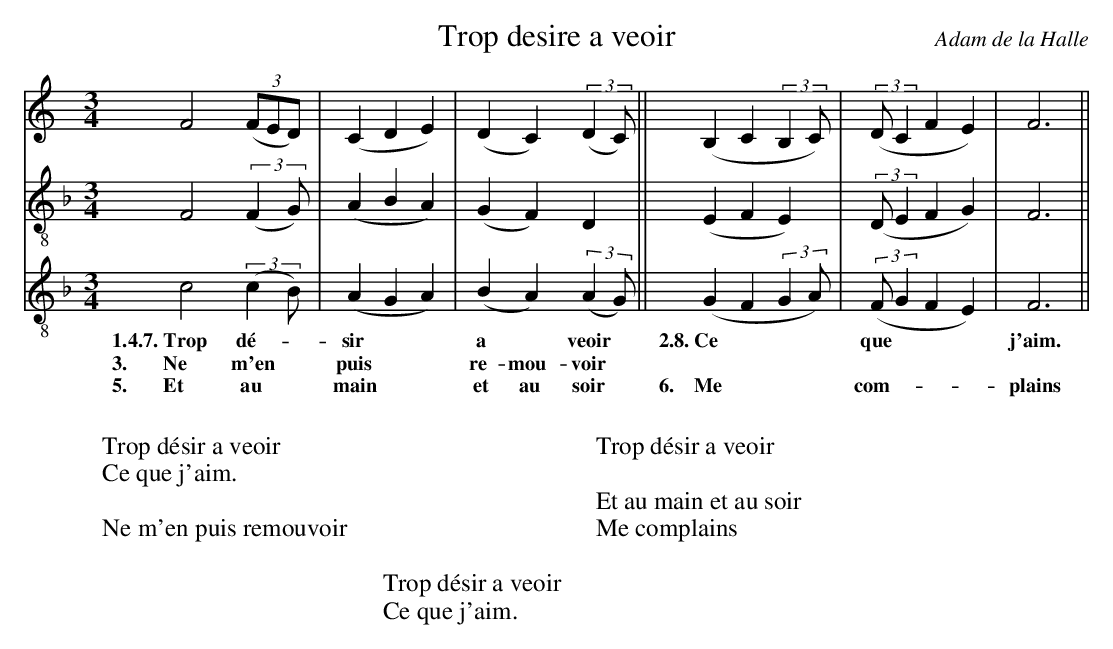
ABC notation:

X:1
T:Trop desire a veoir
C:Adam de la Halle
M:3/4
L:1/4
Q:1/4=120
K:F Lydian
V:1 clef=treble
V:2 clef=treble_8
V:3 clef=treble_8
[V:1][K:C]  F2      ((3F/E/D/)|(C D E) |(D  C) ((3:2:2DC/)  ||   (B,C (3:2:2B,C/) |((3:2:2D/C F  E)  | F3  ||
[V:2][K:F]  F,2 ((3:2:2F,G,/) |(A,B,A,)|(G, F,)       D,    ||   (E,F,E,)         |((3:2:2D,/E,F, G,)| F,3 ||
[V:3][K:F]  C2  ((3:2:2CB,/)  |(A,G,A,)|(B, A,)((3:2:2A,G,/)||   (G,F,(3:2:2G,A,/)|((3:2:2F,/G,F, E,)| F,3 ||
w:   1.4.7.~Trop       dé-*     sir**    a*          veoir*   2.8.~Ce***            que***      j'aim.
w: 3.~~~~~~~Ne         m'en*    puis**   re-mou-     voir*         ****             ****         *
w: 5.~~~~~~~Et         au*      main**   et au       soir*   6.~~~~Me***            com-***     plains
W:
W:Trop désir a veoir     % I have too great a desire to see
W:Ce que j'aim.          % The one whom I love
W:
W:Ne m'en puis remouvoir % I can't get rid of it
W:
W:
W:Trop désir a veoir
W:
W:Et au main et au soir  % Morning and evening
W:Me complains           % I lament
W:
W:Trop désir a veoir
W:Ce que j'aim.
